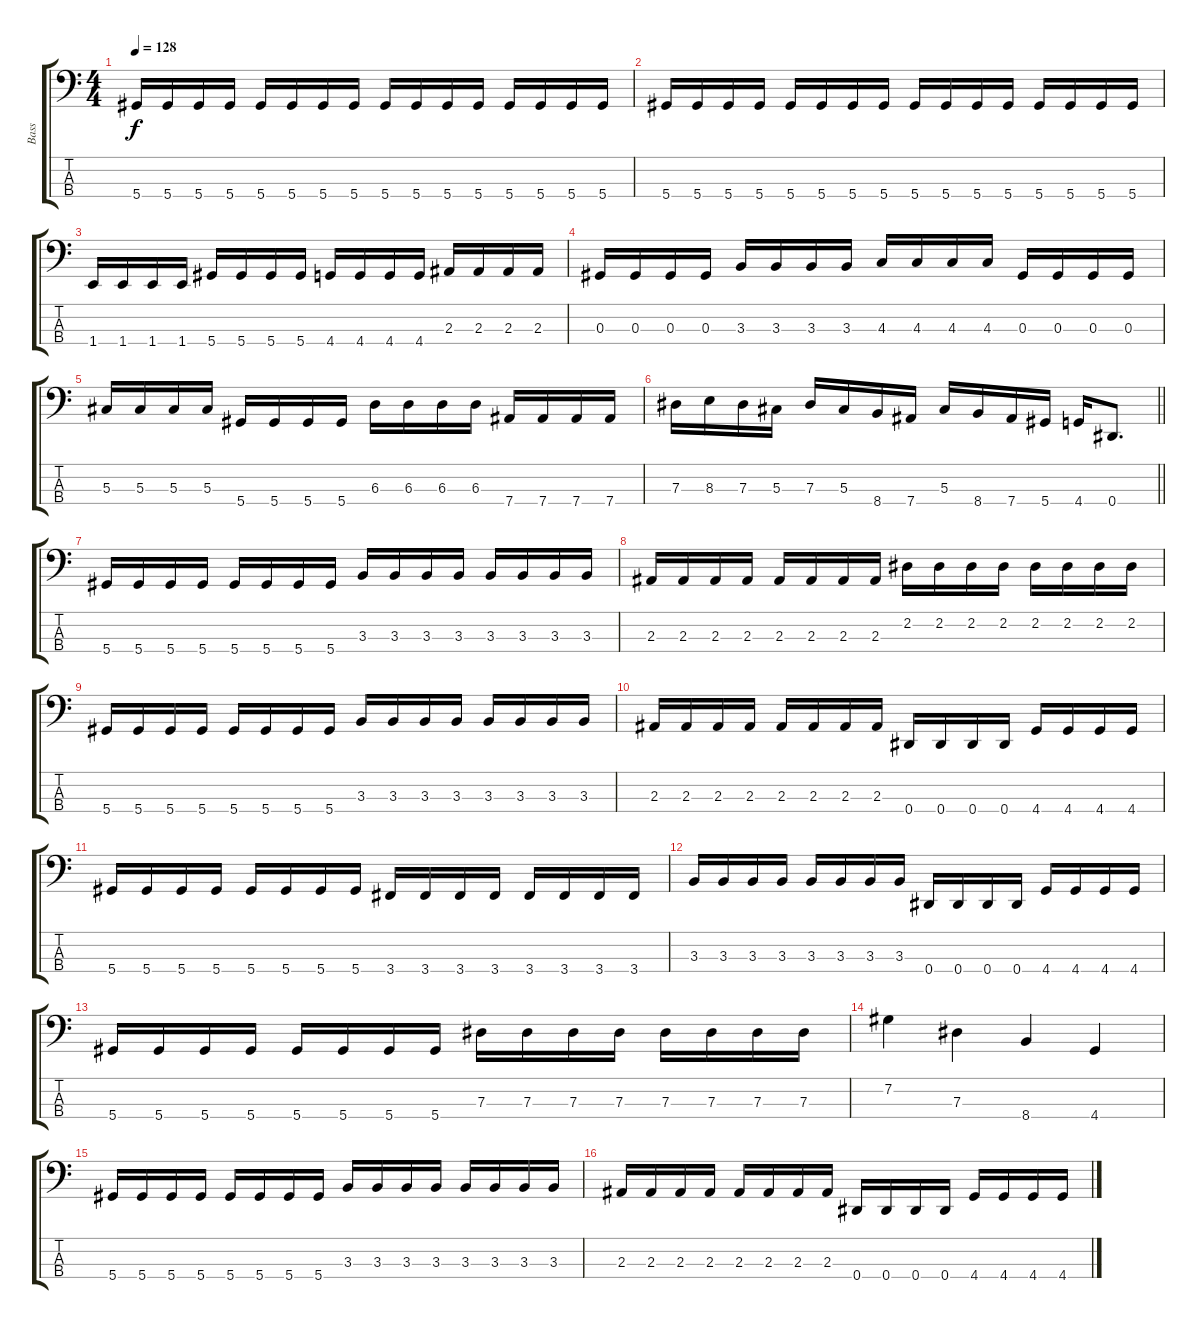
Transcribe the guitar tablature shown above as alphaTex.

\track ("Bass" "Bass") {instrument electricbasspick}
\staff {score tabs}
\tuning (Gb2 Db2 Ab1 Eb1) {hide}
\ts (4 4)
\tempo 128
\clef f4
\ks c
5.4.16{dy f} 5.4.16 5.4.16 5.4.16 5.4.16 5.4.16 5.4.16 5.4.16 5.4.16 5.4.16 5.4.16 5.4.16 5.4.16 5.4.16 5.4.16 5.4.16 |
5.4.16 5.4.16 5.4.16 5.4.16 5.4.16 5.4.16 5.4.16 5.4.16 5.4.16 5.4.16 5.4.16 5.4.16 5.4.16 5.4.16 5.4.16 5.4.16 |
1.4.16 1.4.16 1.4.16 1.4.16 5.4.16 5.4.16 5.4.16 5.4.16 4.4.16 4.4.16 4.4.16 4.4.16 2.3.16 2.3.16 2.3.16 2.3.16 |
0.3.16 0.3.16 0.3.16 0.3.16 3.3.16 3.3.16 3.3.16 3.3.16 4.3.16 4.3.16 4.3.16 4.3.16 0.3.16 0.3.16 0.3.16 0.3.16 |
5.3.16 5.3.16 5.3.16 5.3.16 5.4.16 5.4.16 5.4.16 5.4.16 6.3.16 6.3.16 6.3.16 6.3.16 7.4.16 7.4.16 7.4.16 7.4.16 |
\barLineRight lightlight
7.3.16 8.3.16 7.3.16 5.3.16 7.3.16 5.3.16 8.4.16 7.4.16 5.3.16 8.4.16 7.4.16 5.4.16 4.4.16 0.4.8{d} |
\section ("" "")
5.4.16 5.4.16 5.4.16 5.4.16 5.4.16 5.4.16 5.4.16 5.4.16 3.3.16 3.3.16 3.3.16 3.3.16 3.3.16 3.3.16 3.3.16 3.3.16 |
2.3.16 2.3.16 2.3.16 2.3.16 2.3.16 2.3.16 2.3.16 2.3.16 2.2.16 2.2.16 2.2.16 2.2.16 2.2.16 2.2.16 2.2.16 2.2.16 |
5.4.16 5.4.16 5.4.16 5.4.16 5.4.16 5.4.16 5.4.16 5.4.16 3.3.16 3.3.16 3.3.16 3.3.16 3.3.16 3.3.16 3.3.16 3.3.16 |
2.3.16 2.3.16 2.3.16 2.3.16 2.3.16 2.3.16 2.3.16 2.3.16 0.4.16 0.4.16 0.4.16 0.4.16 4.4.16 4.4.16 4.4.16 4.4.16 |
5.4.16 5.4.16 5.4.16 5.4.16 5.4.16 5.4.16 5.4.16 5.4.16 3.4.16 3.4.16 3.4.16 3.4.16 3.4.16 3.4.16 3.4.16 3.4.16 |
3.3.16 3.3.16 3.3.16 3.3.16 3.3.16 3.3.16 3.3.16 3.3.16 0.4.16 0.4.16 0.4.16 0.4.16 4.4.16 4.4.16 4.4.16 4.4.16 |
5.4.16 5.4.16 5.4.16 5.4.16 5.4.16 5.4.16 5.4.16 5.4.16 7.3.16 7.3.16 7.3.16 7.3.16 7.3.16 7.3.16 7.3.16 7.3.16 |
7.2.4 7.3.4 8.4.4 4.4.4 |
5.4.16 5.4.16 5.4.16 5.4.16 5.4.16 5.4.16 5.4.16 5.4.16 3.3.16 3.3.16 3.3.16 3.3.16 3.3.16 3.3.16 3.3.16 3.3.16 |
2.3.16 2.3.16 2.3.16 2.3.16 2.3.16 2.3.16 2.3.16 2.3.16 0.4.16 0.4.16 0.4.16 0.4.16 4.4.16 4.4.16 4.4.16 4.4.16
